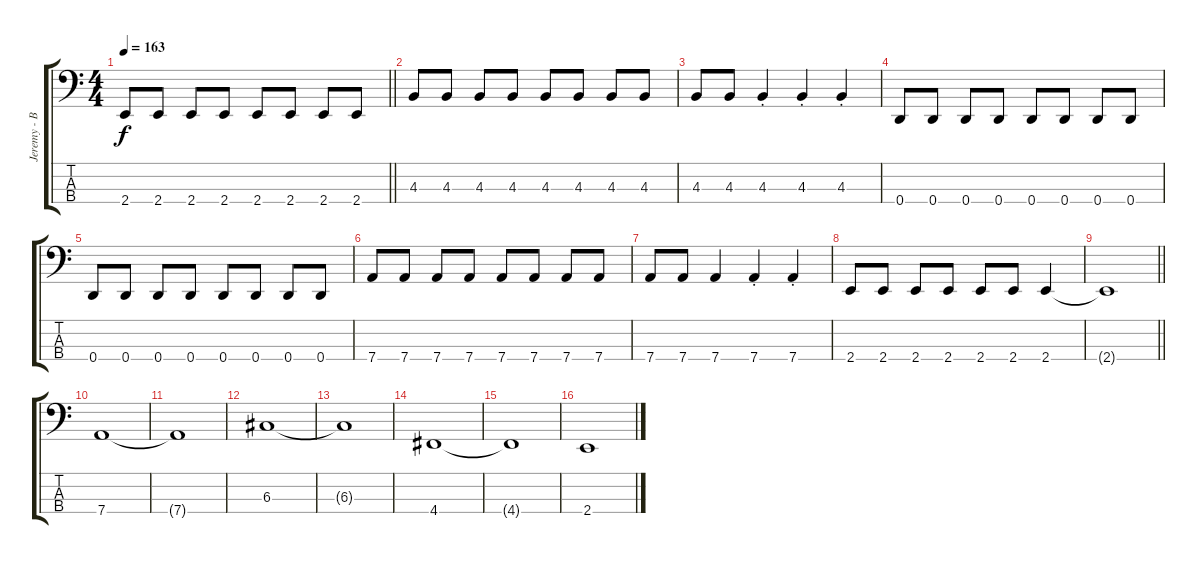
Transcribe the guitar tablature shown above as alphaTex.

\track ("Jeremy - Bass" "Jeremy - B") {instrument electricbasspick}
\staff {score tabs}
\tuning (F2 C2 G1 D1) {hide}
\ts (4 4)
\tempo 163
\clef f4
\barLineRight lightlight
\ks c
2.4.8{dy f} 2.4.8 2.4.8 2.4.8 2.4.8 2.4.8 2.4.8 2.4.8 |
4.3.8 4.3.8 4.3.8 4.3.8 4.3.8 4.3.8 4.3.8 4.3.8 |
4.3.8 4.3.8 4.3{st}.4 4.3{st}.4 4.3{st}.4 |
0.4.8 0.4.8 0.4.8 0.4.8 0.4.8 0.4.8 0.4.8 0.4.8 |
0.4.8 0.4.8 0.4.8 0.4.8 0.4.8 0.4.8 0.4.8 0.4.8 |
7.4.8 7.4.8 7.4.8 7.4.8 7.4.8 7.4.8 7.4.8 7.4.8 |
7.4.8 7.4.8 7.4.4 7.4{st}.4 7.4{st}.4 |
2.4.8 2.4.8 2.4.8 2.4.8 2.4.8 2.4.8 2.4.4 |
\barLineRight lightlight
2.4{t}.1 |
7.4.1 |
7.4{t}.1 |
6.3.1 |
6.3{t}.1 |
4.4.1 |
4.4{t}.1 |
2.4.1
